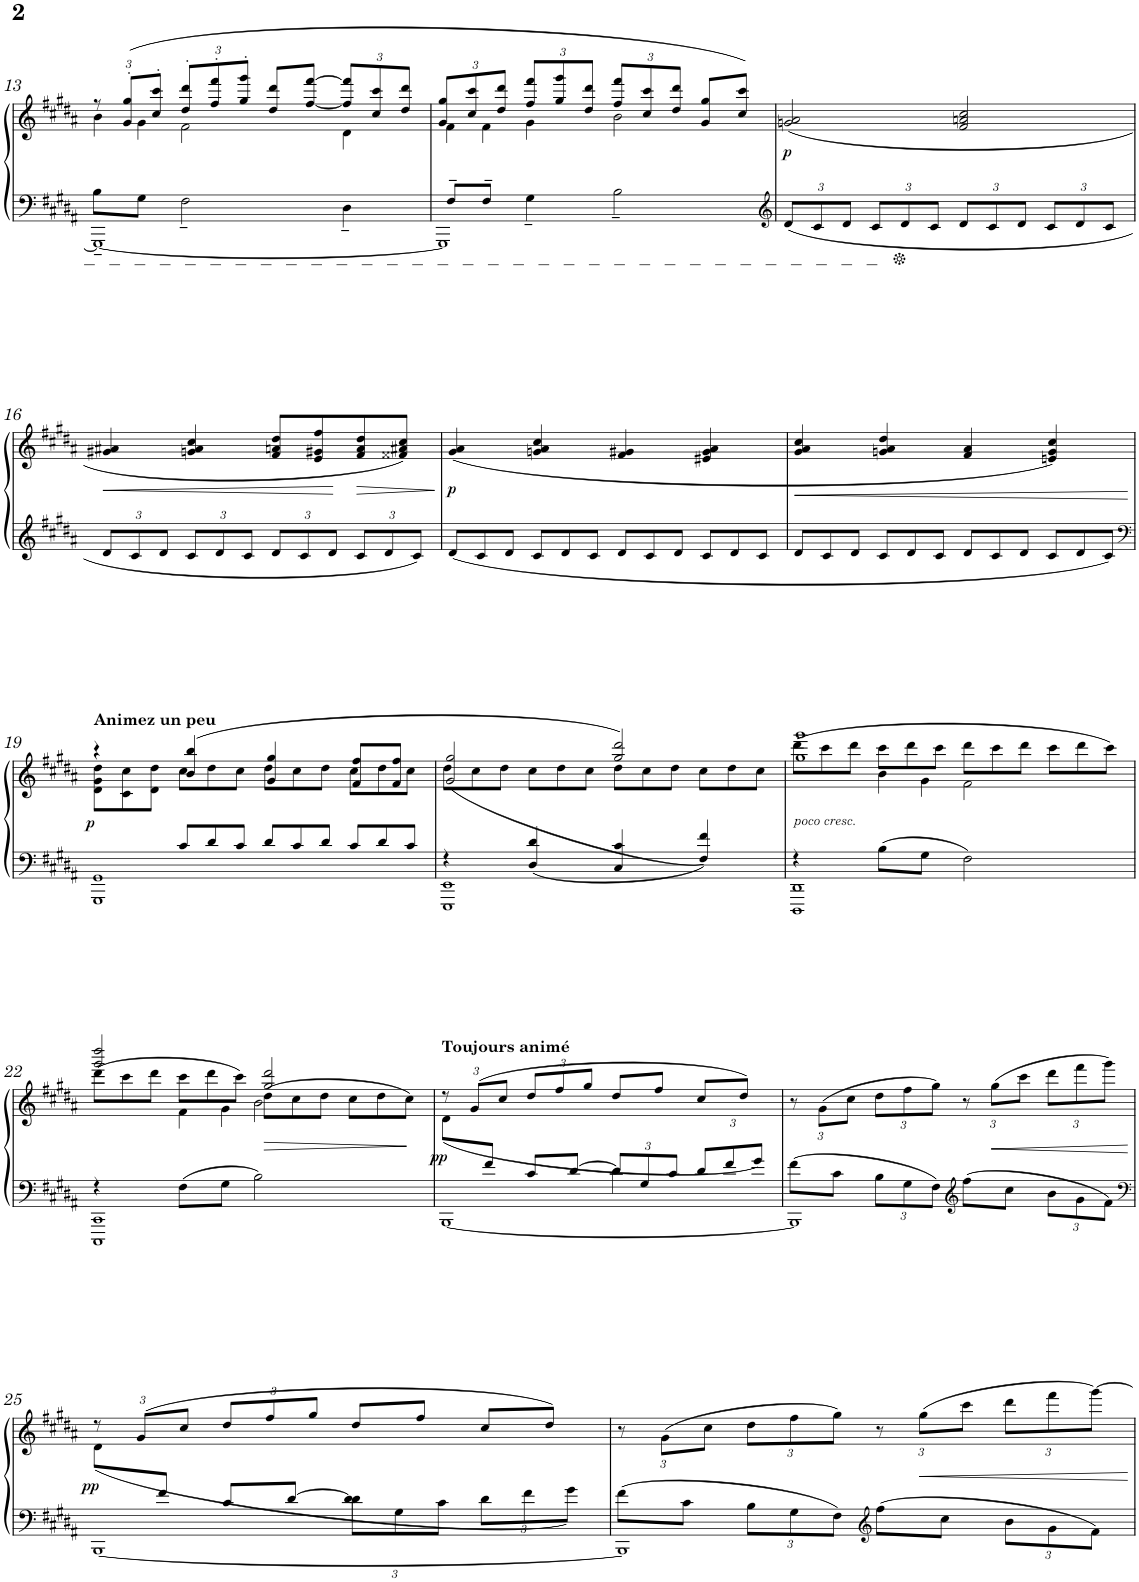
**kern	**kern	**dynam
*part1	*part1	*part1
*staff2	*staff1	*staff1/2
*I"PIANO	*	*
*I'Pno	*	*
!!LO:PB:g=z
*clefF4	*clefG2	*
*k[f#c#g#d#a#]	*k[f#c#g#d#a#]	*
*M4/4	*M4/4	*
=13	=13	=13
*^	*	*
*	*	*Xbrackettup	*
*	*	*^	*
8B\L	1GGG#~_	12r	8b\L	.
.	.	(12g#/'> 12gg#/'>L	.	.
8G#\J	.	.	8g#\J	.
.	.	12cc#/'> 12ccc#/'>J	.	.
2F#~<\	.	12dd#/' 12ddd#/'L	2f#~\	.
.	.	12ff#/' 12fff#/'	.	.
.	.	12gg#/' 12ggg#/'J	.	.
.	.	8dd#/ 8ddd#/L	.	.
.	.	[<8ff#/ [8fff#/J	.	.
4D#~<\	.	12ff#/] 12fff#/]L	4d#~\	.
.	.	12cc#/ 12ccc#/	.	.
.	.	12dd#/ 12ddd#/J	.	.
=14	=14	=14	=14	=14
8F#~/L	1GGG#]	12g#/ 12gg#/L	8f#~\L	.
.	.	12cc#/ 12ccc#/	.	.
8F#~/J	.	.	8f#~\J	.
.	.	12dd#/ 12ddd#/J	.	.
4G#~\	.	12ff#/ 12fff#/L	4g#~\	.
.	.	12gg#/ 12ggg#/	.	.
.	.	12dd#/ 12ddd#/J	.	.
2B~\	.	12ff#/ 12fff#/L	2b~\	.
.	.	12cc#/ 12ccc#/	.	.
.	.	12dd#/ 12ddd#/J	.	.
.	.	8g#/ 8gg#/L	.	.
.	.	8cc#/ 8ccc#/J)	.	.
*v	*v	*	*	*
*	*v	*v	*
=15	=15	=15
*clefG2	*	*
*Xbrackettup	*	*
!	!	!LO:DY:b
12d#/L	(2gn/ 2a#/	p
12c#/	.	.
12d#/J	.	.
12c#/L	.	.
12d#/	.	.
12c#/J	.	.
12d#/L	2f#/ 2an/ 2cc#/	.
12c#/	.	.
12d#/J	.	.
12c#/L	.	.
12d#/	.	.
12c#/J	.	.
!!LO:LB:g=z
=16	=16	=16
!	!	!LO:HP:b
12d#/L	4g#X/ 4a#X/	<
12c#/	.	.
12d#/J	.	.
12c#/L	4gn/ 4a#/ 4cc#/	.
12d#/	.	.
12c#/J	.	.
12d#/L	8f#/ 8an/ 8dd#/L	.
12c#/	.	.
.	8e/ 8g#X/ 8ff#/	.
12d#/J	.	.
!	!	!LO:HP:n=1:b
12c#/L	8f#/ 8a/ 8dd#/	[ >
12d#/	.	.
.	8f##X/ 8a#X/ 8cc#/J)	.
12c#/J	.	.
.	.	]
=17	=17	=17
!	!	!LO:DY:b
12d#/L	(4g#/ 4a#/	p
12c#/	.	.
12d#/J	.	.
12c#/L	4gn/ 4a#/ 4cc#/	.
12d#/	.	.
12c#/J	.	.
12d#/L	4f#/ 4g#X/	.
12c#/	.	.
12d#/J	.	.
12c#/L	4e#X/ 4g#/ 4a#/	.
12d#/	.	.
12c#/J	.	.
=18	=18	=18
!	!	!LO:HP:b
12d#/L	4g#/ 4a#/ 4cc#/	<
12c#/	.	.
12d#/J	.	.
12c#/L	4gn/ 4a#/ 4dd#/	.
12d#/	.	.
12c#/J	.	.
12d#/L	4f#/ 4a#/	.
12c#/	.	.
12d#/J	.	.
12c#/L	4en/ 4g/ 4cc#/)	.
12d#/	.	.
12c#/J	.	.
.	.	[
!!LO:LB:g=z
=19	=19	=19
*clefF4	*	*
*^	*^	*
!	!	!LO:TX:a:B:t=Animez un peu	!	!
!	!	!	!	!LO:DY:b
4ryy	1GGG# 1GG#	4r	12d#\ 12g#\ 12dd#\L	p
.	.	.	12c#\ 12cc#\	.
.	.	.	12d#\ 12dd#\J	.
12c#/L	.	(4b/ 4bb/	12cc#\L	.
12d#/	.	.	12dd#\	.
12c#/J	.	.	12cc#\J	.
12d#/L	.	4g#/ 4gg#/	12dd#\L	.
12c#/	.	.	12cc#\	.
12d#/J	.	.	12dd#\J	.
12c#/L	.	8f#/ 8ff#/L	12cc#\L	.
12d#/	.	.	12dd#\	.
.	.	8f#/ 8ff#/J	.	.
12c#/J	.	.	12cc#\J	.
=20	=20	=20	=20	=20
4r	1EEE 1EE	(<2g#/ 2gg#/	12dd#\L	.
.	.	.	12cc#\	.
.	.	.	12dd#\J	.
4D#/ 4d#/	.	.	12cc#\L	.
.	.	.	12dd#\	.
.	.	.	12cc#\J	.
4C#/ 4c#/	.	2gg#/ 2ddd#/)	12dd#\L	.
.	.	.	12cc#\	.
.	.	.	12dd#\J	.
4F#/ 4f#/)	.	.	12cc#\L	.
.	.	.	12dd#\	.
.	.	.	12cc#\J	.
=21	=21	=21	=21	=21
*	*	*	*^	*
!	!	!LO:TX:b:i:t=poco cresc.	!	!	!
4r	1DDD# 1DD#	1gg# 1ggg#	(>12ddd#\L	4ryy	.
.	.	.	12ccc#\	.	.
.	.	.	12ddd#\J	.	.
8B\L	.	.	12ccc#\L	8b\L	.
.	.	.	12ddd#\	.	.
8G#\J	.	.	.	8g#\J	.
.	.	.	12ccc#\J	.	.
2F#\	.	.	12ddd#\L	2f#\	.
.	.	.	12ccc#\	.	.
.	.	.	12ddd#\J	.	.
.	.	.	12ccc#\L	.	.
.	.	.	12ddd#\	.	.
.	.	.	12ccc#\J)	.	.
!!LO:LB:g=z	!!	!!
=22	=22	=22	=22	=22	=22
4r	1CCC# 1CC#	2ggg#/ 2dddd#/	(>12ddd#\L	4ryy	.
.	.	.	12ccc#\	.	.
.	.	.	12ddd#\J	.	.
8F#\L	.	.	12ccc#\L	8f#\L	.
.	.	.	12ddd#\	.	.
8G#\J	.	.	.	8g#\J	.
.	.	.	12ccc#\J)	.	.
!	!	!	!	!	!LO:HP:b
2B\	.	2gg#/ 2ddd#/	(>12dd#\L	2b\	>
.	.	.	12cc#\	.	.
.	.	.	12dd#\J	.	.
.	.	.	12cc#\L	.	.
.	.	.	12dd#\	.	.
.	.	.	12cc#\J)	.	.
*v	*v	*	*	*	*
*	*v	*v	*v	*
.	.	]
=23	=23	=23
*^	*^	*
*	*^	*	*	*
!	!	!	!LO:TX:a:B:t=Toujours animé	!	!
!	!	!	!	!	!LO:DY:b
8ryy	2ryy	[1BBB	12r	(<8d#\L	pp
.	.	.	(12g#/L	.	.
8f#/J	.	.	.	8ryy	.
.	.	.	12cc#/J	.	.
*	*	*	*v	*v	*
8c#/L	.	.	12dd#/L	.
.	.	.	12ff#/	.
[8d#/J	.	.	.	.
.	.	.	12gg#/J	.
4d#\]	12d#/L	.	8dd#/L	.
.	12G#/	.	.	.
.	.	.	8ff#/J	.
.	12c#/J	.	.	.
*	*	*	*^	*
4ryy	12d#/L	.	8cc#/L	4ryy	.
.	12f#/	.	.	.	.
.	.	.	8dd#/J)	.	.
.	12g#/J)	.	.	.	.
*	*v	*v	*	*	*
*	*	*v	*v	*
=24	=24	=24	=24
8f#\L	1BBB]	12r	.
.	.	(12g#\L	.
8c#\J	.	.	.
.	.	12cc#\J	.
12B\L	.	12dd#\L	.
12G#\	.	12ff#\	.
12F#\J	.	12gg#\J)	.
*clefG2	*	*	*
8ff#\L	.	12r	.
!	!	!	!LO:HP:b
.	.	(12gg#\L	<
8cc#\J	.	.	.
.	.	12ccc#\J	.
12b\L	.	12ddd#\L	.
12g#\	.	12fff#\	.
12f#\J	.	12ggg#\J)	.
*v	*v	*	*
.	.	[
!!LO:LB:g=z
=25	=25	=25
*clefF4	*	*
*^	*^	*
*	*^	*	*	*
!	!	!	!	!	!LO:DY:b
8ryy	2ryy	[1BBB	12r	(<8d#\L	pp
.	.	.	(12g#/L	.	.
8f#/J	.	.	.	8ryy	.
.	.	.	12cc#/J	.	.
*	*	*	*v	*v	*
8c#/L	.	.	12dd#/L	.
.	.	.	12ff#/	.
[8d#/J	.	.	.	.
.	.	.	12gg#/J	.
4d#\]	12d#\L	.	8dd#/L	.
.	12G#\	.	.	.
.	.	.	8ff#/J	.
.	12c#\J	.	.	.
*	*	*	*^	*
4ryy	12d#\L	.	8cc#/L	4ryy	.
.	12f#\	.	.	.	.
.	.	.	8dd#/J)	.	.
.	12g#\J)	.	.	.	.
*	*v	*v	*	*	*
*	*	*v	*v	*
=26	=26	=26	=26
8f#\L	1BBB]	12r	.
.	.	(12g#\L	.
8c#\J	.	.	.
.	.	12cc#\J	.
12B\L	.	12dd#\L	.
12G#\	.	12ff#\	.
12F#\J	.	12gg#\J)	.
*clefG2	*	*	*
8ff#\L	.	12r	.
!	!	!	!LO:HP:b
.	.	(12gg#\L	<
8cc#\J	.	.	.
.	.	12ccc#\J	.
12b\L	.	12ddd#\L	.
12g#\	.	12fff#\	.
12f#\J	.	[12ggg#\J)	.
*v	*v	*	*
.	.	[
=	=	=
*-	*-	*-
